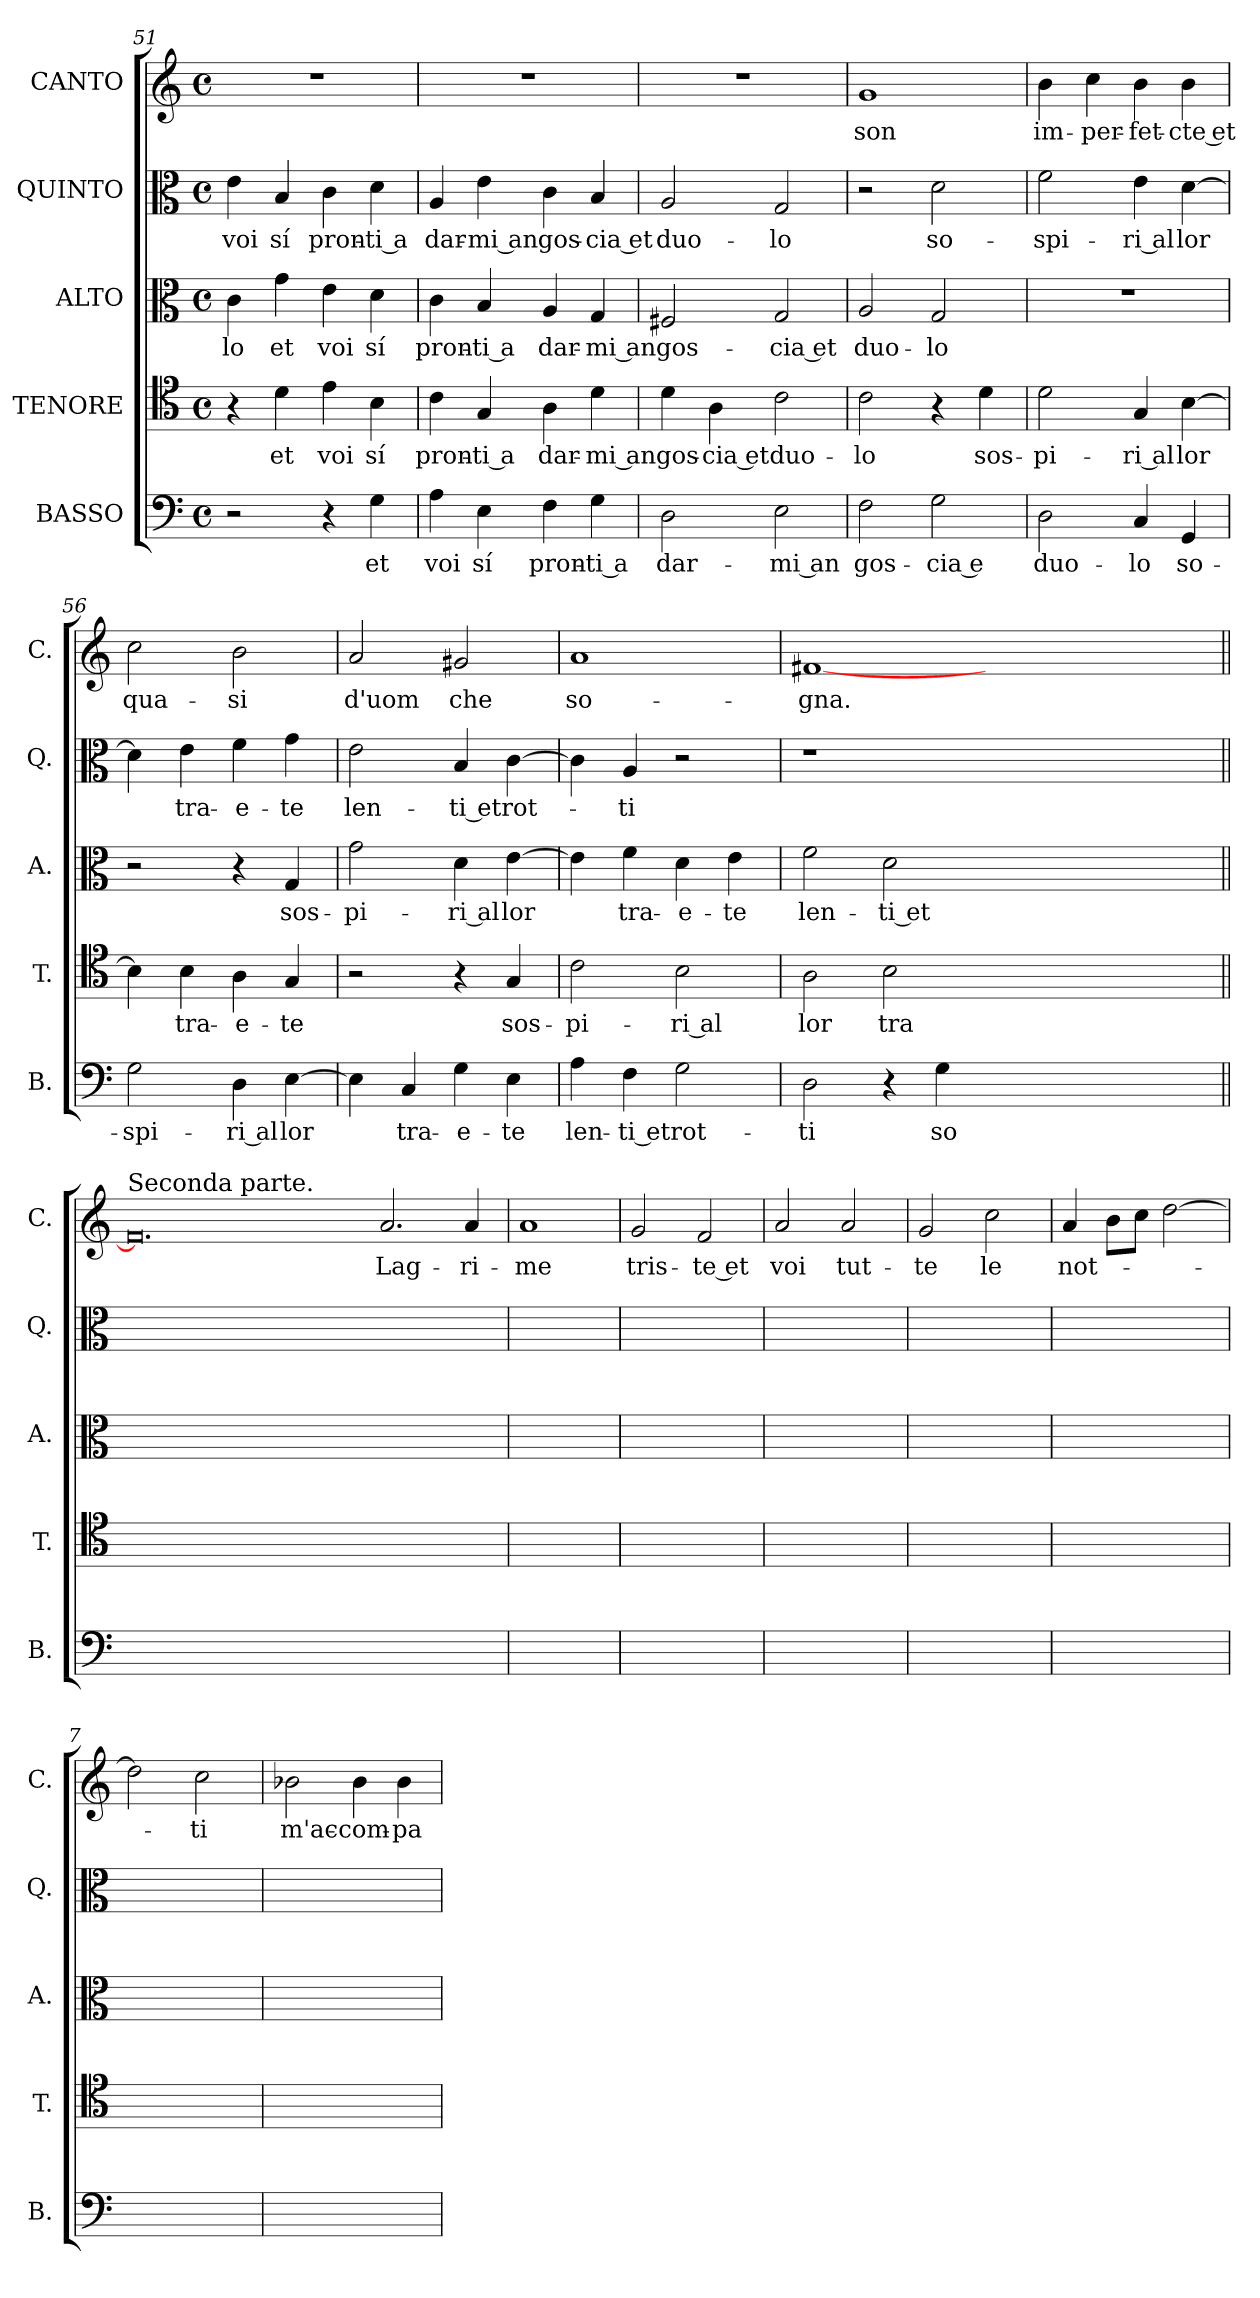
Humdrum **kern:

**kern	**text	**kern	**text	**kern	**text	**kern	**text	**kern	**text
*part5	*part5	*part4	*part4	*part3	*part3	*part2	*part2	*part1	*part1
*staff5	*staff5	*staff4	*staff4	*staff3	*staff3	*staff2	*staff2	*staff1	*staff1
*I"BASSO	*	*I"TENORE	*	*I"ALTO	*	*I"QUINTO	*	*I"CANTO	*
*I'B.	*	*I'T.	*	*I'A.	*	*I'Q.	*	*I'C.	*
*clefF4	*	*clefC4	*	*clefC3	*	*clefC3	*	*clefG2	*
*k[]	*	*k[]	*	*k[]	*	*k[]	*	*k[]	*
*C:	*	*C:	*	*C:	*	*C:	*	*C:	*
*M4/4	*	*M4/4	*	*M4/4	*	*M4/4	*	*M4/4	*
*met(c)	*	*met(c)	*	*met(c)	*	*met(c)	*	*met(c)	*
=51	=51	=51	=51	=51	=51	=51	=51	=51	=51
2r	.	4r	.	4c	-lo	4e	voi	1r	.
.	.	4d	et	4g	et	4B	sí	.	.
4r	.	4e	voi	4e	voi	4c	pron-	.	.
4G	et	4B	sí	4d	sí	4d	-ti a	.	.
=52	=52	=52	=52	=52	=52	=52	=52	=52	=52
4A	voi	4c	pron-	4c	pron-	4A	dar-	1r	.
4E	sí	4G	-ti a	4B	-ti a	4e	-mi an	.	.
4F	pron-	4A	dar-	4A	dar-	4c	-gos-	.	.
4G	-ti a	4d	-mi an	4G	-mi an	4B	-cia et	.	.
=53	=53	=53	=53	=53	=53	=53	=53	=53	=53
2D	dar-	4d	-gos-	2F#	-gos-	2A	duo-	1r	.
.	.	4A	-cia et	.	.	.	.	.	.
2E	-mi an	2c	duo-	2G	-cia et	2G	-lo	.	.
=54	=54	=54	=54	=54	=54	=54	=54	=54	=54
2F	-gos-	2c	-lo	2A	duo-	2r	.	1g	son
2G	-cia e	4r	.	2G	-lo	2d	so-	.	.
.	.	4d	sos-	.	.	.	.	.	.
!!LO:LB:g=z
=55	=55	=55	=55	=55	=55	=55	=55	=55	=55
2D	duo-	2d	-pi-	1r	.	2f	-spi-	4b	im-
.	.	.	.	.	.	.	.	4cc	-per-
4C	-lo	4G	-ri al	.	.	4e	-ri al	4b	-fet-
4GG	so-	[4B	-lor	.	.	[4d	-lor	4b	-cte et
=56	=56	=56	=56	=56	=56	=56	=56	=56	=56
2G	-spi-	4B]	.	2r	.	4d]	.	2cc	qua-
.	.	4B	tra-	.	.	4e	tra-	.	.
4D	-ri al	4A	-e-	4r	.	4f	-e-	2b	-si
[4E	-lor	4G	-te	4G	sos-	4g	-te	.	.
=57	=57	=57	=57	=57	=57	=57	=57	=57	=57
4E]	.	2r	.	2g	-pi-	2e	len-	2a	d'uom
4C	tra-	.	.	.	.	.	.	.	.
4G	-e-	4r	.	4d	-ri al	4B	-ti et	2g#	che
4E	-te	4G	sos-	[4e	-lor	[4c	rot-	.	.
=58	=58	=58	=58	=58	=58	=58	=58	=58	=58
4A	len-	2c	-pi-	4e]	.	4c]	.	1a	so-
4F	-ti et	.	.	4f	tra-	4A	-ti	.	.
2G	rot-	2B	-ri al	4d	-e-	2r	.	.	.
.	.	.	.	4e	-te	.	.	.	.
=59	=59	=59	=59	=59	=59	=59	=59	=59	=59
2D	-ti	2A	-lor	2f	len-	1r	.	[1f#	-gna.
4r	.	2B	tra-	2d	-ti et	.	.	.	.
4G	so-	.	.	.	.	.	.	.	.
0.ryy	.	0.ryy	.	0.ryy	.	0.ryy	.	0.ryy	.
!!LO:PB:g=z
=1||	=1||	=1||	=1||	=1||	=1||	=1||	=1||	=1||	=1||
!	!	!	!	!	!	!	!	!LO:TX:a:t=Seconda parte.	!
1ryy	.	1ryy	.	1ryy	.	1ryy	.	0.f#]	.
0.ryy	.	0.ryy	.	0.ryy	.	0.ryy	.	.	.
.	.	.	.	.	.	.	.	2.a	Lag-
.	.	.	.	.	.	.	.	4a	-ri-
=2	=2	=2	=2	=2	=2	=2	=2	=2	=2
1ryy	.	1ryy	.	1ryy	.	1ryy	.	1a	-me
=3	=3	=3	=3	=3	=3	=3	=3	=3	=3
1ryy	.	1ryy	.	1ryy	.	1ryy	.	2g	tris-
.	.	.	.	.	.	.	.	2f	-te et
=4	=4	=4	=4	=4	=4	=4	=4	=4	=4
1ryy	.	1ryy	.	1ryy	.	1ryy	.	2a	voi
.	.	.	.	.	.	.	.	2a	tut-
=5	=5	=5	=5	=5	=5	=5	=5	=5	=5
1ryy	.	1ryy	.	1ryy	.	1ryy	.	2g	-te
.	.	.	.	.	.	.	.	2cc	le
=6	=6	=6	=6	=6	=6	=6	=6	=6	=6
1ryy	.	1ryy	.	1ryy	.	1ryy	.	4a	not-
.	.	.	.	.	.	.	.	8bL	.
.	.	.	.	.	.	.	.	8ccJ	.
.	.	.	.	.	.	.	.	[2dd	.
=7	=7	=7	=7	=7	=7	=7	=7	=7	=7
1ryy	.	1ryy	.	1ryy	.	1ryy	.	2dd]	.
.	.	.	.	.	.	.	.	2cc	-ti
!!LO:LB:g=z
=8	=8	=8	=8	=8	=8	=8	=8	=8	=8
1ryy	.	1ryy	.	1ryy	.	1ryy	.	2b-	m'ac-
.	.	.	.	.	.	.	.	4b-	-com-
.	.	.	.	.	.	.	.	4b-	-pa-
=	=	=	=	=	=	=	=	=	=
*-	*-	*-	*-	*-	*-	*-	*-	*-	*-
